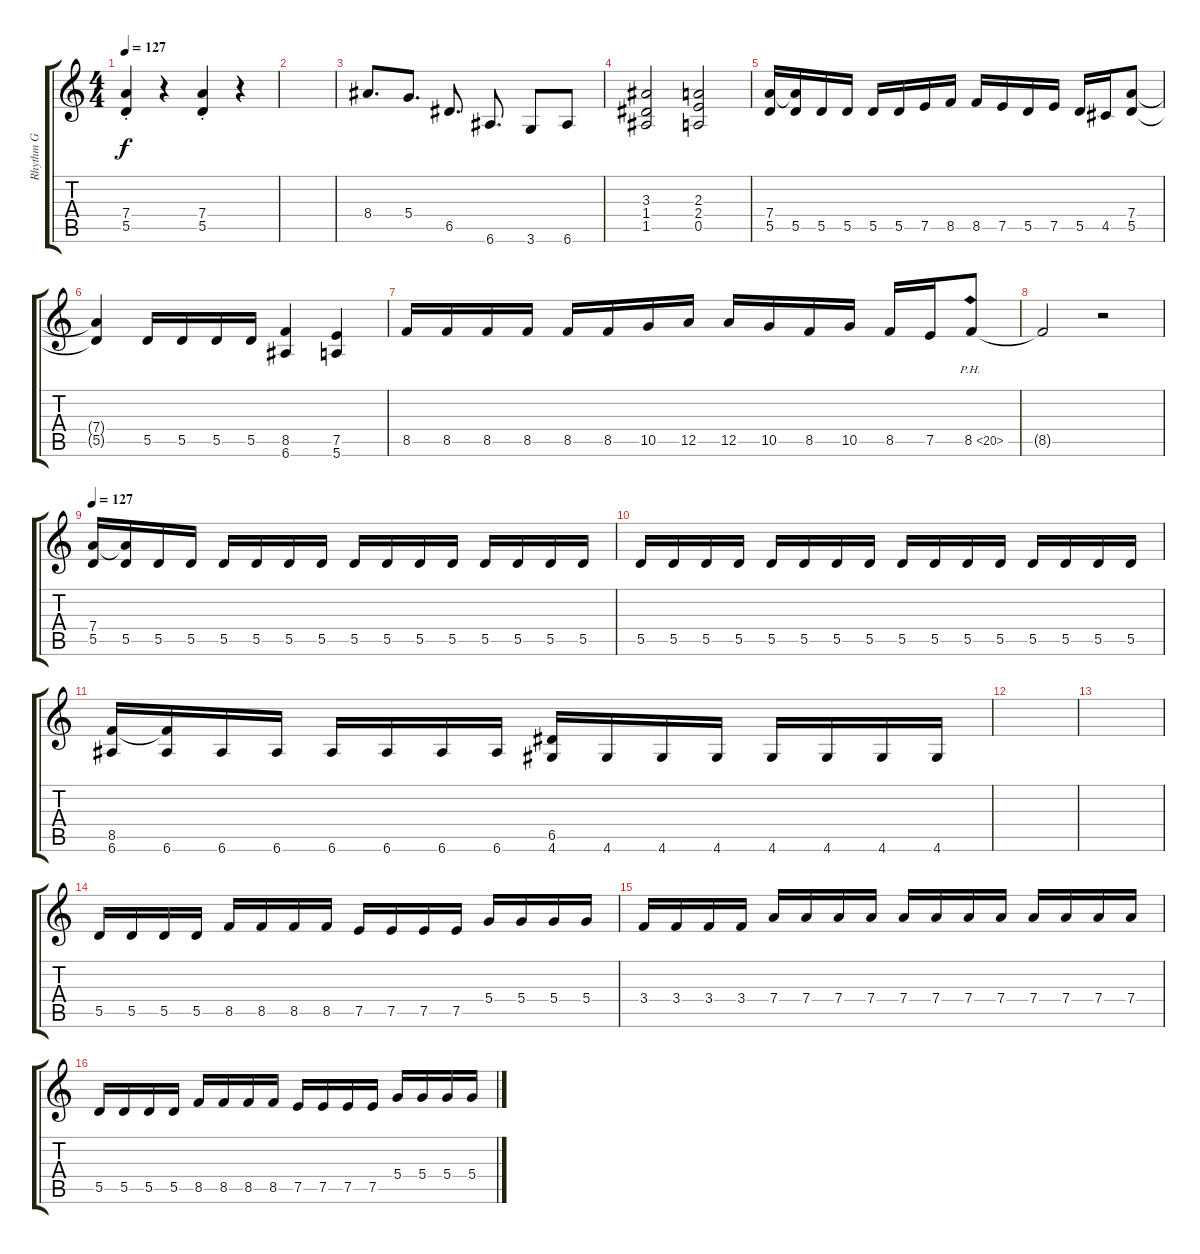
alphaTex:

\track ("Rhythm G" "Rhythm G") {instrument distortionguitar}
\staff {score tabs}
\tuning (E4 B3 G3 D3 A2 E2) {hide}
\ts (4 4)
\tempo 127
\clef g2
\ks c
(7.4{st} 5.5{st}).4{dy f instrument distortionguitar} r.4 (7.4{st} 5.5{st}).4 r.4 |
|
8.4.8{d} 5.4.8{d} 6.5.8{d} 6.6.8{d} 3.6.8 6.6.8 |
(3.3 1.4 1.5).2 (2.3 2.4 0.5).2 |
(7.4 5.5).16 (7.4{t} 5.5).16 5.5.16 5.5.16 5.5.16 5.5.16 7.5.16 8.5.16 8.5.16 7.5.16 5.5.16 7.5.16 5.5.16 4.5.16 (7.4 5.5).8 |
(7.4{t} 5.5{t}).4 5.5.16 5.5.16 5.5.16 5.5.16 (8.5 6.6).4 (7.5 5.6).4 |
8.5.16 8.5.16 8.5.16 8.5.16 8.5.16 8.5.16 10.5.16 12.5.16 12.5.16 10.5.16 8.5.16 10.5.16 8.5.16 7.5.16 8.5{ph 12}.8 |
8.5{t}.2 r.2 |
\tempo 127
(7.4 5.5).16 (7.4{t} 5.5).16 5.5.16 5.5.16 5.5.16 5.5.16 5.5.16 5.5.16 5.5.16 5.5.16 5.5.16 5.5.16 5.5.16 5.5.16 5.5.16 5.5.16 |
5.5.16 5.5.16 5.5.16 5.5.16 5.5.16 5.5.16 5.5.16 5.5.16 5.5.16 5.5.16 5.5.16 5.5.16 5.5.16 5.5.16 5.5.16 5.5.16 |
(8.5 6.6).16 (8.5{t} 6.6).16 6.6.16 6.6.16 6.6.16 6.6.16 6.6.16 6.6.16 (6.5 4.6).16 4.6.16 4.6.16 4.6.16 4.6.16 4.6.16 4.6.16 4.6.16 |
|
|
5.5.16 5.5.16 5.5.16 5.5.16 8.5.16 8.5.16 8.5.16 8.5.16 7.5.16 7.5.16 7.5.16 7.5.16 5.4.16 5.4.16 5.4.16 5.4.16 |
3.4.16 3.4.16 3.4.16 3.4.16 7.4.16 7.4.16 7.4.16 7.4.16 7.4.16 7.4.16 7.4.16 7.4.16 7.4.16 7.4.16 7.4.16 7.4.16 |
5.5.16 5.5.16 5.5.16 5.5.16 8.5.16 8.5.16 8.5.16 8.5.16 7.5.16 7.5.16 7.5.16 7.5.16 5.4.16 5.4.16 5.4.16 5.4.16
